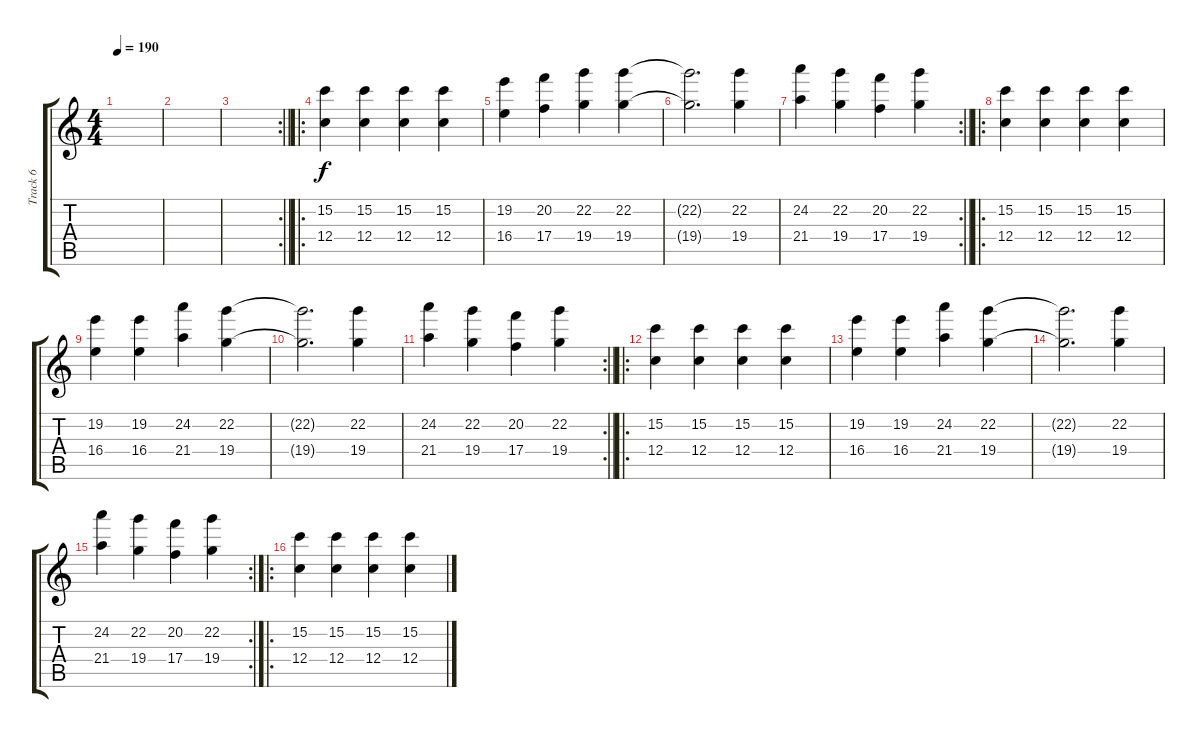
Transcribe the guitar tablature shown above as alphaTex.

\track ("Track 6" "Track 6") {instrument distortionguitar}
\staff {score tabs}
\tuning (D4 A3 F3 C3 G2 C2) {hide}
\ts (4 4)
\tempo 190
\clef g2
\ks c
|
|
\rc 2
\barLineRight lightlight
|
\ro
(15.2 12.4).4 (15.2 12.4).4 (15.2 12.4).4 (15.2 12.4).4 |
(19.2 16.4).4 (20.2 17.4).4 (22.2 19.4).4 (22.2 19.4).4 |
(22.2{t} 19.4{t}).2{d} (22.2 19.4).4 |
\rc 2
\barLineRight lightlight
(24.2 21.4).4 (22.2 19.4).4 (20.2 17.4).4 (22.2 19.4).4 |
\ro
(15.2 12.4).4 (15.2 12.4).4 (15.2 12.4).4 (15.2 12.4).4 |
(19.2 16.4).4 (19.2 16.4).4 (24.2 21.4).4 (22.2 19.4).4 |
(22.2{t} 19.4{t}).2{d} (22.2 19.4).4 |
\rc 2
\barLineRight lightlight
(24.2 21.4).4 (22.2 19.4).4 (20.2 17.4).4 (22.2 19.4).4 |
\ro
(15.2 12.4).4 (15.2 12.4).4 (15.2 12.4).4 (15.2 12.4).4 |
(19.2 16.4).4 (19.2 16.4).4 (24.2 21.4).4 (22.2 19.4).4 |
(22.2{t} 19.4{t}).2{d} (22.2 19.4).4 |
\rc 2
(24.2 21.4).4 (22.2 19.4).4 (20.2 17.4).4 (22.2 19.4).4 |
\ro
(15.2 12.4).4 (15.2 12.4).4 (15.2 12.4).4 (15.2 12.4).4
